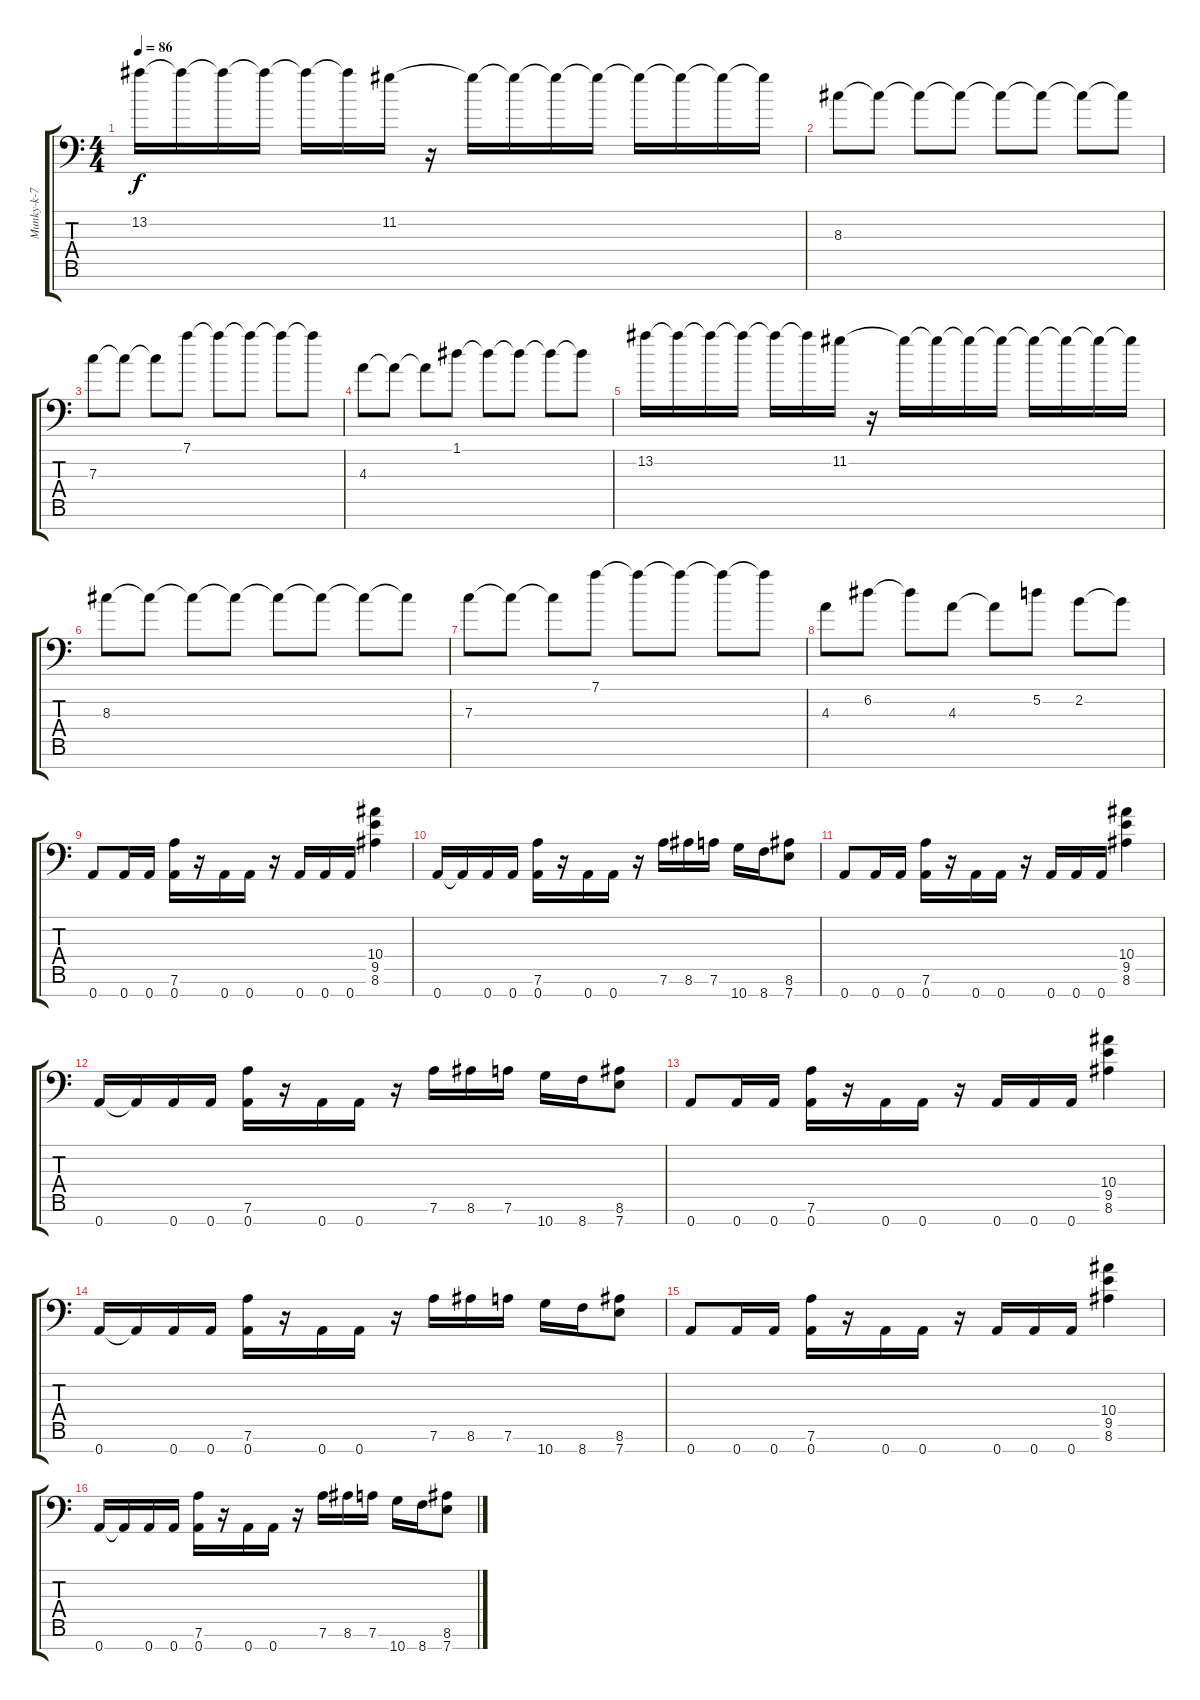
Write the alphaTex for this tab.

\track ("Munky-k-7 Double" "Munky-k-7 ") {instrument overdrivenguitar}
\staff {score tabs}
\tuning (D4 A3 F3 C3 G2 D2 A1) {hide}
\ts (4 4)
\tempo 86
\clef f4
\ks c
13.2.16{dy f instrument distortionguitar} 13.2{t}.16 13.2{t}.16 13.2{t}.16 13.2{t}.16 13.2{t}.16 11.2.16 r.16 11.2{t}.16 11.2{t}.16 11.2{t}.16 11.2{t}.16 11.2{t}.16 11.2{t}.16 11.2{t}.16 11.2{t}.16 |
8.3.8 8.3{t}.8 8.3{t}.8 8.3{t}.8 8.3{t}.8 8.3{t}.8 8.3{t}.8 8.3{t}.8 |
7.3.8 7.3{t}.8 7.3{t}.8 7.1.8 7.1{t}.8 7.1{t}.8 7.1{t}.8 7.1{t}.8 |
4.3.8 4.3{t}.8 4.3{t}.8 1.1.8 1.1{t}.8 1.1{t}.8 1.1{t}.8 1.1{t}.8 |
13.2.16 13.2{t}.16 13.2{t}.16 13.2{t}.16 13.2{t}.16 13.2{t}.16 11.2.16 r.16 11.2{t}.16 11.2{t}.16 11.2{t}.16 11.2{t}.16 11.2{t}.16 11.2{t}.16 11.2{t}.16 11.2{t}.16 |
8.3.8 8.3{t}.8 8.3{t}.8 8.3{t}.8 8.3{t}.8 8.3{t}.8 8.3{t}.8 8.3{t}.8 |
7.3.8 7.3{t}.8 7.3{t}.8 7.1.8 7.1{t}.8 7.1{t}.8 7.1{t}.8 7.1{t}.8 |
4.3.8 6.2.8 6.2{t}.8 4.3.8 4.3{t}.8 5.2.8 2.2.8 2.2{t}.8 |
0.7.8{instrument distortionguitar} 0.7.16 0.7.16 (7.6 0.7).16 r.16 0.7.16 0.7.16 r.16 0.7.16 0.7.16 0.7.16 (10.4 9.5 8.6).4 |
0.7.16 0.7{t}.16 0.7.16 0.7.16 (7.6 0.7).16 r.16 0.7.16 0.7.16 r.16 7.6.16 8.6.16 7.6.16 10.7.16 8.7.16 (8.6 7.7).8 |
0.7.8 0.7.16 0.7.16 (7.6 0.7).16 r.16 0.7.16 0.7.16 r.16 0.7.16 0.7.16 0.7.16 (10.4 9.5 8.6).4 |
0.7.16 0.7{t}.16 0.7.16 0.7.16 (7.6 0.7).16 r.16 0.7.16 0.7.16 r.16 7.6.16 8.6.16 7.6.16 10.7.16 8.7.16 (8.6 7.7).8 |
0.7.8 0.7.16 0.7.16 (7.6 0.7).16 r.16 0.7.16 0.7.16 r.16 0.7.16 0.7.16 0.7.16 (10.4 9.5 8.6).4 |
0.7.16 0.7{t}.16 0.7.16 0.7.16 (7.6 0.7).16 r.16 0.7.16 0.7.16 r.16 7.6.16 8.6.16 7.6.16 10.7.16 8.7.16 (8.6 7.7).8 |
0.7.8 0.7.16 0.7.16 (7.6 0.7).16 r.16 0.7.16 0.7.16 r.16 0.7.16 0.7.16 0.7.16 (10.4 9.5 8.6).4 |
0.7.16 0.7{t}.16 0.7.16 0.7.16 (7.6 0.7).16 r.16 0.7.16 0.7.16 r.16 7.6.16 8.6.16 7.6.16 10.7.16 8.7.16 (8.6 7.7).8
